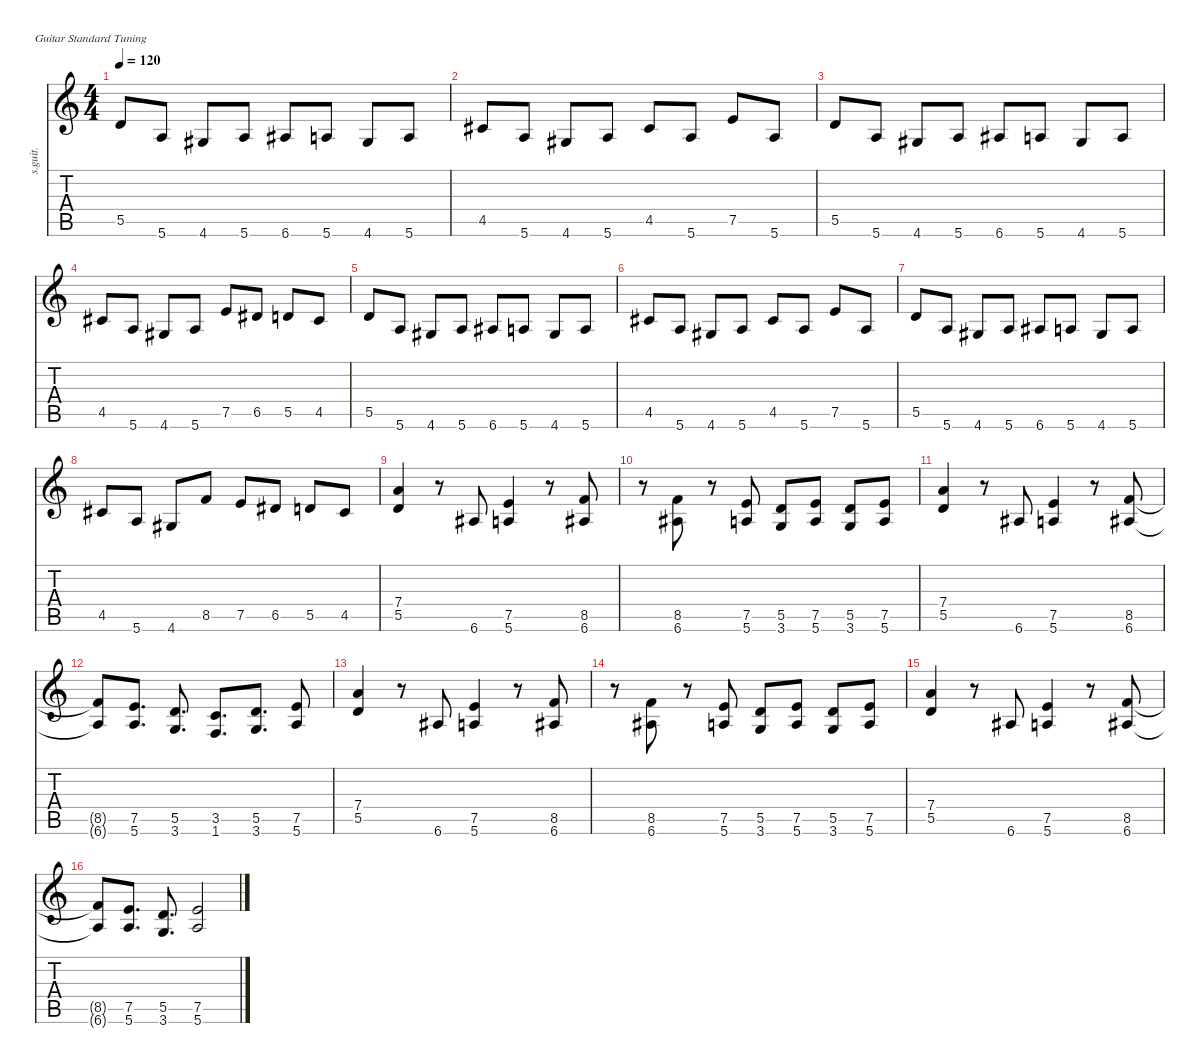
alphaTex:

\defaultSystemsLayout 4
\hideDynamics
\bracketExtendMode nobrackets
\otherSystemsTrackNameOrientation horizontal
\track ("Steel Guitar" "s.guit.") {instrument acousticguitarsteel}
\staff {score tabs}
\tuning (E4 B3 G3 D3 A2 E2)
\ts (4 4)
\tempo 120
\clef g2
\ks c
5.5.8{dy mf beam Up} 5.6.8{beam Up} 4.6{acc #}.8{beam Up} 5.6.8{beam Up} 6.6{acc #}.8{beam Up} 5.6.8{beam Up} 4.6{acc #}.8{beam Up} 5.6.8{beam Up} |
4.5{acc #}.8{beam Up} 5.6.8{beam Up} 4.6{acc #}.8{beam Up} 5.6.8{beam Up} 4.5{acc #}.8{beam Up} 5.6.8{beam Up} 7.5.8{beam Up} 5.6.8{beam Up} |
5.5.8{beam Up} 5.6.8{beam Up} 4.6{acc #}.8{beam Up} 5.6.8{beam Up} 6.6{acc #}.8{beam Up} 5.6.8{beam Up} 4.6{acc #}.8{beam Up} 5.6.8{beam Up} |
4.5{acc #}.8{beam Up} 5.6.8{beam Up} 4.6{acc #}.8{beam Up} 5.6.8{beam Up} 7.5.8{beam Up} 6.5{acc #}.8{beam Up} 5.5.8{beam Up} 4.5{acc #}.8{beam Up} |
5.5.8{beam Up} 5.6.8{beam Up} 4.6{acc #}.8{beam Up} 5.6.8{beam Up} 6.6{acc #}.8{beam Up} 5.6.8{beam Up} 4.6{acc #}.8{beam Up} 5.6.8{beam Up} |
4.5{acc #}.8{beam Up} 5.6.8{beam Up} 4.6{acc #}.8{beam Up} 5.6.8{beam Up} 4.5{acc #}.8{beam Up} 5.6.8{beam Up} 7.5.8{beam Up} 5.6.8{beam Up} |
5.5.8{beam Up} 5.6.8{beam Up} 4.6{acc #}.8{beam Up} 5.6.8{beam Up} 6.6{acc #}.8{beam Up} 5.6.8{beam Up} 4.6{acc #}.8{beam Up} 5.6.8{beam Up} |
4.5{acc #}.8{beam Up} 5.6.8{beam Up} 4.6{acc #}.8{beam Up} 8.5.8{beam Up} 7.5.8{beam Up} 6.5{acc #}.8{beam Up} 5.5.8{beam Up} 4.5{acc #}.8{beam Up} |
(5.5 7.4).4{beam Up} r.8{beam Up} 6.6{acc #}.8{beam Up} (5.6 7.5).4{beam Up} r.8{beam Up} (8.5 6.6{acc #}).8{beam Up} |
r.8{beam Down} (8.5 6.6{acc #}).8{beam Up} r.8{beam Up} (5.6 7.5).8{beam Up} (5.5 3.6).8{beam Up} (5.6 7.5).8{beam Up} (5.5 3.6).8{beam Up} (5.6 7.5).8{beam Up} |
(5.5 7.4).4{beam Up} r.8{beam Up} 6.6{acc #}.8{beam Up} (5.6 7.5).4{beam Up} r.8{beam Up} (8.5 6.6{acc #}).8{beam Up} |
(8.5{t} 6.6{t acc #}).8{beam Up} (5.6 7.5).8{d beam Up} (3.6 5.5).8{d beam Up} (1.6 3.5).8{d beam Up} (3.6 5.5).8{d beam Up} (5.6 7.5).8{beam Up} |
(5.5 7.4).4{beam Up} r.8{beam Up} 6.6{acc #}.8{beam Up} (5.6 7.5).4{beam Up} r.8{beam Up} (8.5 6.6{acc #}).8{beam Up} |
r.8{beam Down} (8.5 6.6{acc #}).8{beam Up} r.8{beam Up} (5.6 7.5).8{beam Up} (5.5 3.6).8{beam Up} (5.6 7.5).8{beam Up} (5.5 3.6).8{beam Up} (5.6 7.5).8{beam Up} |
(5.5 7.4).4{beam Up} r.8{beam Up} 6.6{acc #}.8{beam Up} (5.6 7.5).4{beam Up} r.8{beam Up} (8.5 6.6{acc #}).8{beam Up} |
(8.5{t} 6.6{t acc #}).8{beam Up} (5.6 7.5).8{d beam Up} (3.6 5.5).8{d beam Up} (5.6 7.5).2{beam Up}
